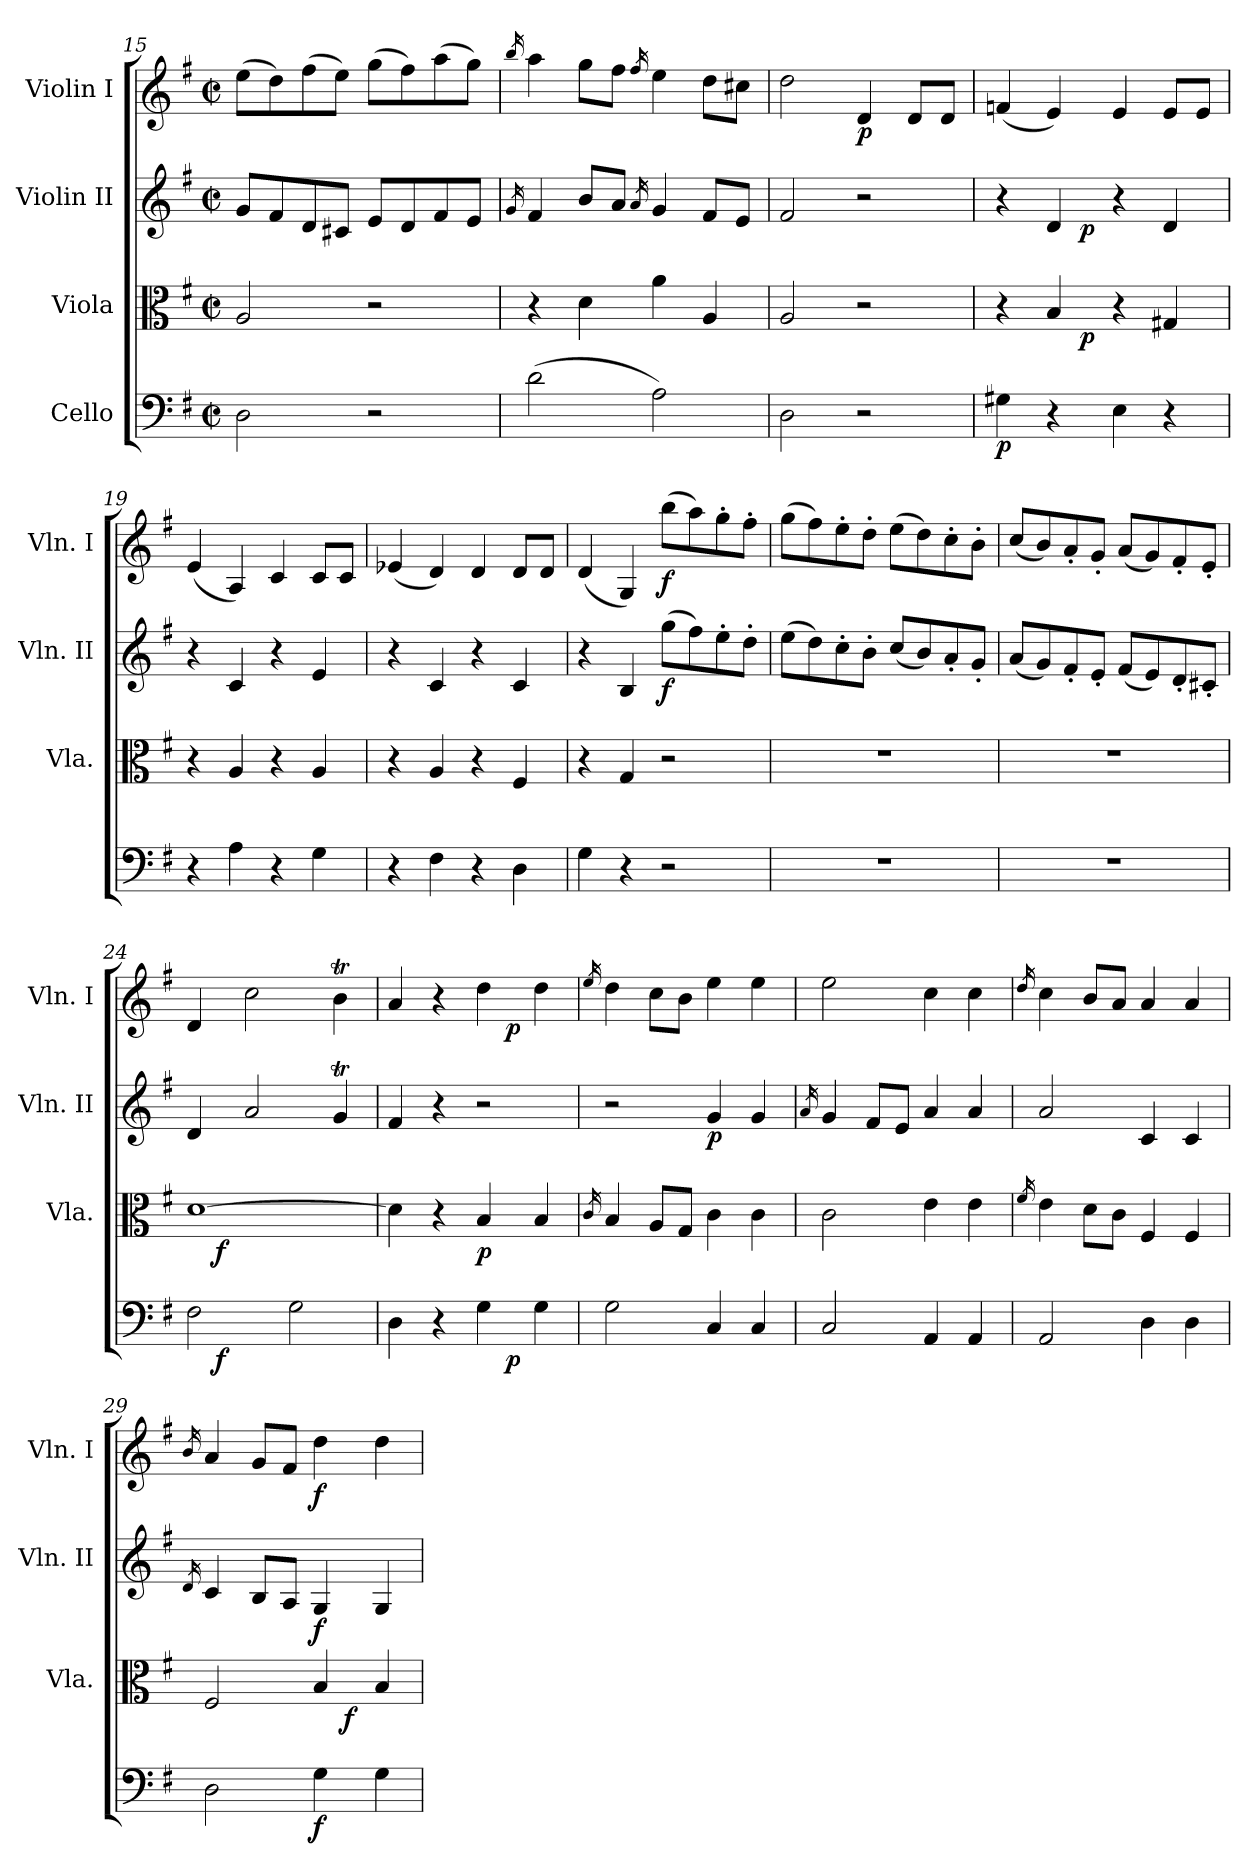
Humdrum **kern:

**kern	**dynam	**kern	**dynam	**kern	**dynam	**kern	**dynam
*part4	*part4	*part3	*part3	*part2	*part2	*part1	*part1
*staff4	*staff4	*staff3	*staff3	*staff2	*staff2	*staff1	*staff1
*I"Cello	*	*I"Viola	*	*I"Violin II	*	*I"Violin I	*
*	*	*I'Vla.	*	*I'Vln. II	*	*I'Vln. I	*
*clefF4	*	*clefC3	*	*clefG2	*	*clefG2	*
*k[f#]	*	*k[f#]	*	*k[f#]	*	*k[f#]	*
*G:	*	*G:	*	*G:	*	*G:	*
*M2/2	*	*M2/2	*	*M2/2	*	*M2/2	*
*met(c|)	*	*met(c|)	*	*met(c|)	*	*met(c|)	*
=15	=15	=15	=15	=15	=15	=15	=15
2D\	.	2A/	.	8g/L	.	(8ee\L	.
.	.	.	.	8f#/	.	8dd\)	.
.	.	.	.	8d/	.	(8ff#\	.
.	.	.	.	8c#X/J	.	8ee\J)	.
2r	.	2r	.	8e/L	.	(8gg\L	.
.	.	.	.	8d/	.	8ff#\)	.
.	.	.	.	8f#/	.	(8aa\	.
.	.	.	.	8e/J	.	8gg\J)	.
=16	=16	=16	=16	=16	=16	=16	=16
.	.	.	.	16qg/	.	16qbb/	.
(2d\	.	4r	.	4f#/	.	4aa\	.
.	.	4d\	.	8b\L	.	8gg\L	.
.	.	.	.	8a/J	.	8ff#\J	.
.	.	.	.	16qa/	.	16qff#/	.
2A\)	.	4a\	.	4g/	.	4ee\	.
.	.	4A/	.	8f#/L	.	8dd\L	.
.	.	.	.	8e/J	.	8cc#X\J	.
=17	=17	=17	=17	=17	=17	=17	=17
2D\	.	2A/	.	2f#/	.	2dd\	.
!	!	!	!	!	!	!	!LO:DY:b
2r	.	2r	.	2r	.	4d/	p
.	.	.	.	.	.	8d/L	.
.	.	.	.	.	.	8d/J	.
=18	=18	=18	=18	=18	=18	=18	=18
!	!LO:DY:b	!	!	!	!	!	!
*	*	*^	*	*^	*	*	*
4G#X\	p	4r	4.ryy	.	4r	4.ryy	.	(4fn/	.
4r	.	4B/	.	.	4d/	.	.	4e/)	.
!	!	!	!	!LO:DY:b	!	!	!LO:DY:b	!	!
.	.	.	2ryy	p	.	2ryy	p	.	.
4E\	.	4r	.	.	4r	.	.	4e/	.
4r	.	4G#X/	.	.	4d/	.	.	8e/L	.
.	.	.	8ryy	.	.	8ryy	.	8e/J	.
*	*	*v	*v	*	*	*	*	*	*
*	*	*	*	*v	*v	*	*	*
=19	=19	=19	=19	=19	=19	=19	=19
4r	.	4r	.	4r	.	(4e/	.
4A\	.	4A/	.	4c/	.	4A/)	.
4r	.	4r	.	4r	.	4c/	.
4G\	.	4A/	.	4e/	.	8c/L	.
.	.	.	.	.	.	8c/J	.
=20	=20	=20	=20	=20	=20	=20	=20
4r	.	4r	.	4r	.	(4e-X/	.
4F#\	.	4A/	.	4c/	.	4d/)	.
4r	.	4r	.	4r	.	4d/	.
4D\	.	4F#/	.	4c/	.	8d/L	.
.	.	.	.	.	.	8d/J	.
=21	=21	=21	=21	=21	=21	=21	=21
4G\	.	4r	.	4r	.	(4d/	.
4r	.	4G/	.	4B/	.	4G/)	.
!	!	!	!	!	!LO:DY:b	!	!LO:DY:b
2r	.	2r	.	(8gg\L	f	(8bb\L	f
.	.	.	.	8ff#\)	.	8aa\)	.
.	.	.	.	8ee'>\	.	8gg'>\	.
.	.	.	.	8dd'>\J	.	8ff#'>\J	.
=22	=22	=22	=22	=22	=22	=22	=22
1r	.	1r	.	(8ee\L	.	(8gg\L	.
.	.	.	.	8dd\)	.	8ff#\)	.
.	.	.	.	8cc'>\	.	8ee'>\	.
.	.	.	.	8b'>\J	.	8dd'>\J	.
.	.	.	.	(8cc/L	.	(8ee\L	.
.	.	.	.	8b/)	.	8dd\)	.
.	.	.	.	8a'</	.	8cc'>\	.
.	.	.	.	8g'</J	.	8b'>\J	.
=23	=23	=23	=23	=23	=23	=23	=23
1r	.	1r	.	(8a/L	.	(8cc/L	.
.	.	.	.	8g/)	.	8b/)	.
.	.	.	.	8f#'</	.	8a'</	.
.	.	.	.	8e'</J	.	8g'</J	.
.	.	.	.	(8f#/L	.	(8a/L	.
.	.	.	.	8e/)	.	8g/)	.
.	.	.	.	8d'</	.	8f#'</	.
.	.	.	.	8c#X'</J	.	8e'</J	.
=24	=24	=24	=24	=24	=24	=24	=24
*^	*	*^	*	*	*	*	*
2F#\	8ryy	.	[1d	8ryy	.	4d/	.	4d/	.
!	!	!LO:DY:b	!	!	!LO:DY:b	!	!	!	!
.	2..ryy	f	.	2..ryy	f	.	.	.	.
.	.	.	.	.	.	2a/	.	2cc\	.
2G\	.	.	.	.	.	.	.	.	.
.	.	.	.	.	.	4gT/	.	4bt\	.
*	*	*	*v	*v	*	*	*	*	*
=25	=25	=25	=25	=25	=25	=25	=25	=25
*	*	*	*	*	*	*	*^	*
4D\	2ryy	.	4d\]	.	4f#/	.	4a/	2ryy	.
4r	.	.	4r	.	4r	.	4r	.	.
!	!	!	!	!LO:DY:b	!	!	!	!	!
4G\	8ryy	.	4B/	p	2r	.	4dd\	8ryy	.
!	!	!LO:DY:b	!	!	!	!	!	!	!LO:DY:b
.	4.ryy	p	.	.	.	.	.	4.ryy	p
4G\	.	.	4B/	.	.	.	4dd\	.	.
*v	*v	*	*	*	*	*	*v	*v	*
=26	=26	=26	=26	=26	=26	=26	=26
.	.	16qc/	.	.	.	16qee/	.
2G\	.	4B/	.	2r	.	4dd\	.
.	.	8A/L	.	.	.	8cc\L	.
.	.	8G/J	.	.	.	8b\J	.
!	!	!	!	!	!LO:DY:b	!	!
4C/	.	4c\	.	4g/	p	4ee\	.
4C/	.	4c\	.	4g/	.	4ee\	.
=27	=27	=27	=27	=27	=27	=27	=27
.	.	.	.	16qa/	.	.	.
2C/	.	2c\	.	4g/	.	2ee\	.
.	.	.	.	8f#/L	.	.	.
.	.	.	.	8e/J	.	.	.
4AA/	.	4e\	.	4a/	.	4cc\	.
4AA/	.	4e\	.	4a/	.	4cc\	.
=28	=28	=28	=28	=28	=28	=28	=28
.	.	16qf#/	.	.	.	16qdd/	.
2AA/	.	4e\	.	2a/	.	4cc\	.
.	.	8d\L	.	.	.	8b\L	.
.	.	8c\J	.	.	.	8a/J	.
4D\	.	4F#/	.	4c/	.	4a/	.
4D\	.	4F#/	.	4c/	.	4a/	.
=29	=29	=29	=29	=29	=29	=29	=29
.	.	.	.	16qd/	.	16qb/	.
*	*	*^	*	*	*	*	*
2D\	.	2F#/	2ryy	.	4c/	.	4a/	.
.	.	.	.	.	8B/L	.	8g/L	.
.	.	.	.	.	8A/J	.	8f#/J	.
!	!LO:DY:b	!	!	!	!	!LO:DY:b	!	!LO:DY:b
4G\	f	4B/	8ryy	.	4G/	f	4dd\	f
!	!	!	!	!LO:DY:b	!	!	!	!
.	.	.	4.ryy	f	.	.	.	.
4G\	.	4B/	.	.	4G/	.	4dd\	.
*	*	*v	*v	*	*	*	*	*
=	=	=	=	=	=	=	=
*-	*-	*-	*-	*-	*-	*-	*-
